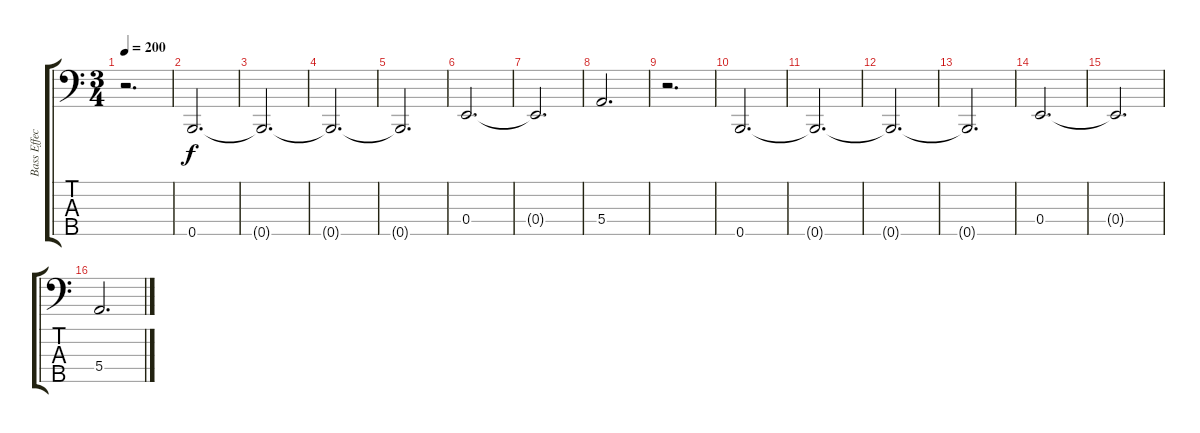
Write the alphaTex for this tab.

\track ("Bass Effect" "Bass Effec") {instrument slapbass1}
\staff {score tabs}
\tuning (G2 D2 A1 E1 B0) {hide}
\ts (3 4)
\tempo 200
\clef f4
\ks c
r.2{d dy f} |
0.5.2{d} |
0.5{t}.2{d} |
0.5{t}.2{d} |
0.5{t}.2{d} |
0.4.2{d} |
0.4{t}.2{d} |
5.4.2{d} |
r.2{d} |
0.5.2{d} |
0.5{t}.2{d} |
0.5{t}.2{d} |
0.5{t}.2{d} |
0.4.2{d} |
0.4{t}.2{d} |
5.4.2{d}
